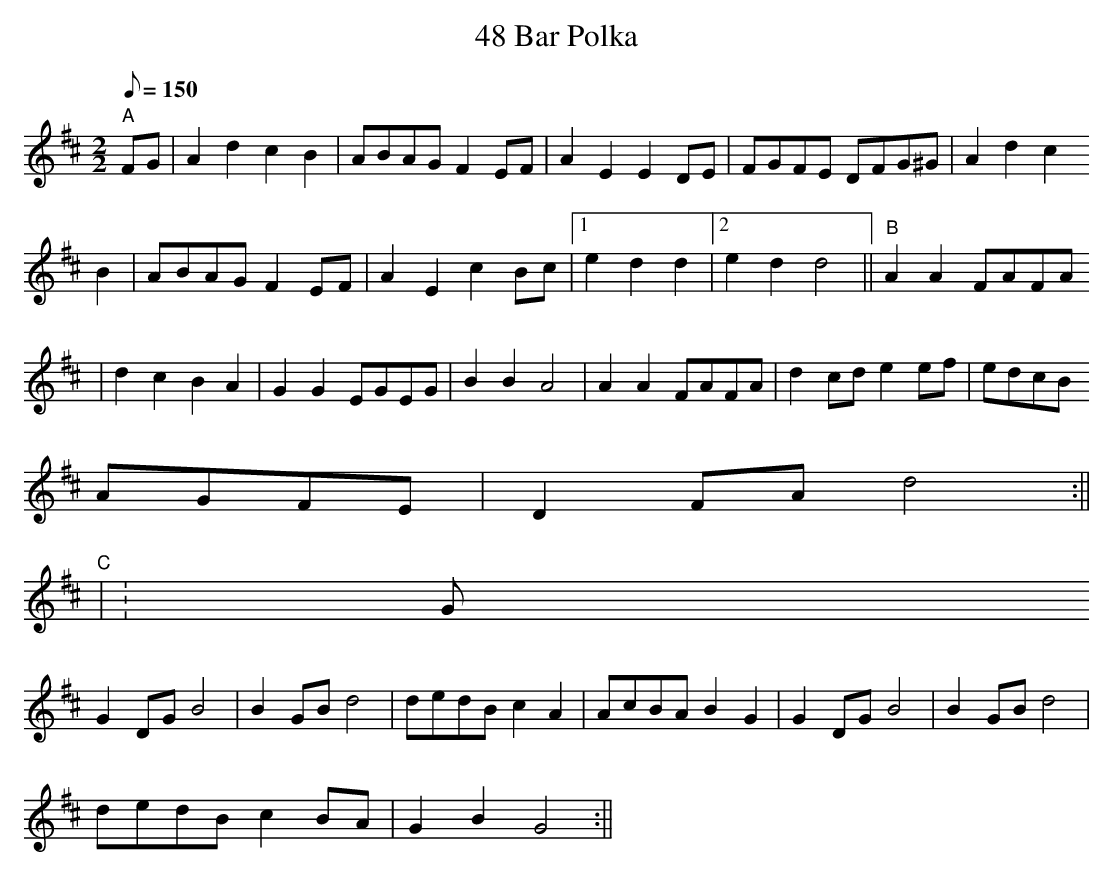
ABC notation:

X:1
T:48 Bar Polka
M:2/2
L:1/8
Q:150
K:D
"A" FG | A2 d2 c2 B2 | ABAG F2 EF | A2 E2 E2 DE | FGFE DFG^G | A2 d2 c2
B2 | ABAG F2 EF | A2 E2 c2 Bc |[1 e2 d2 d2 |[2 e2 d2 d4 || "B"A2 A2 FAFA
 | d2 c2 B2 A2 | G2 G2 EGEG | B2 B2 A4 | A2 A2 FAFA | d2 cd e2 ef | edcB
 AGFE | D2 FA d4 :||
"C" | K:G
 G2 DG B4 | B2 GB d4 | dedB c2 A2 | AcBA B2 G2 |  G2 DG B4 | B2 GB d4 |
dedB c2 BA | G2 B2 G4 :||
